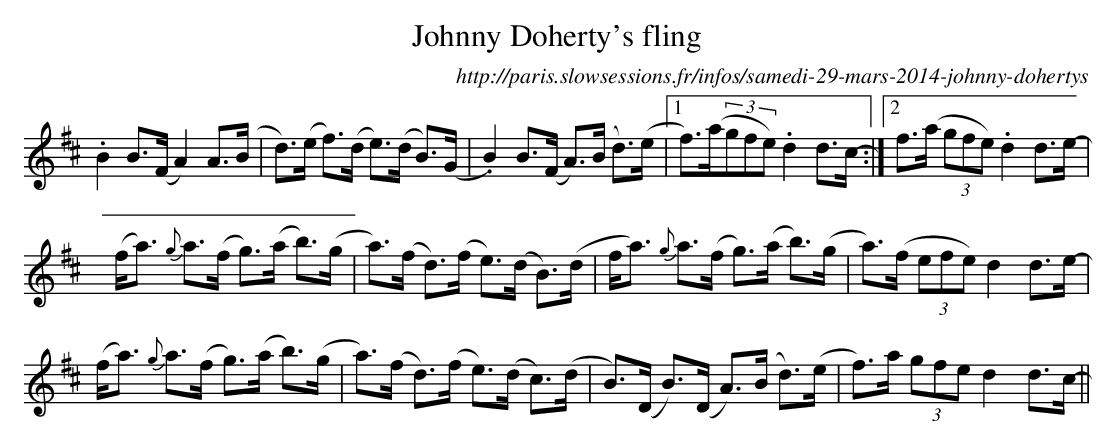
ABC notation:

X:1
T: Johnny Doherty's fling
O:http://paris.slowsessions.fr/infos/samedi-29-mars-2014-johnny-dohertys
K:D
.B2 B>(F A2)A>(B|d>)(e f>)(d e>)(d B>)(G|.B2)B>(F A>)(B d>)(e|1f>)(a(3gfe).d2 d>c-:|2f>(a (3gfe).d2d>e-|
(f<a) {g}a>(f g>)(a b>)(g | a>)(f d>)(f e>)(d B>)(d | f<a) {g}a>(f g>)(a b>)(g | a>)(f (3efe) d2 d>e- |
(f<a) {g}a>(f g>)(a b>)(g | a>)(f d>)(f e>)(d c>)(d | B>)(D B>)(D A>)(B d>)(e | f>)a (3gfe d2 d>c- ||
